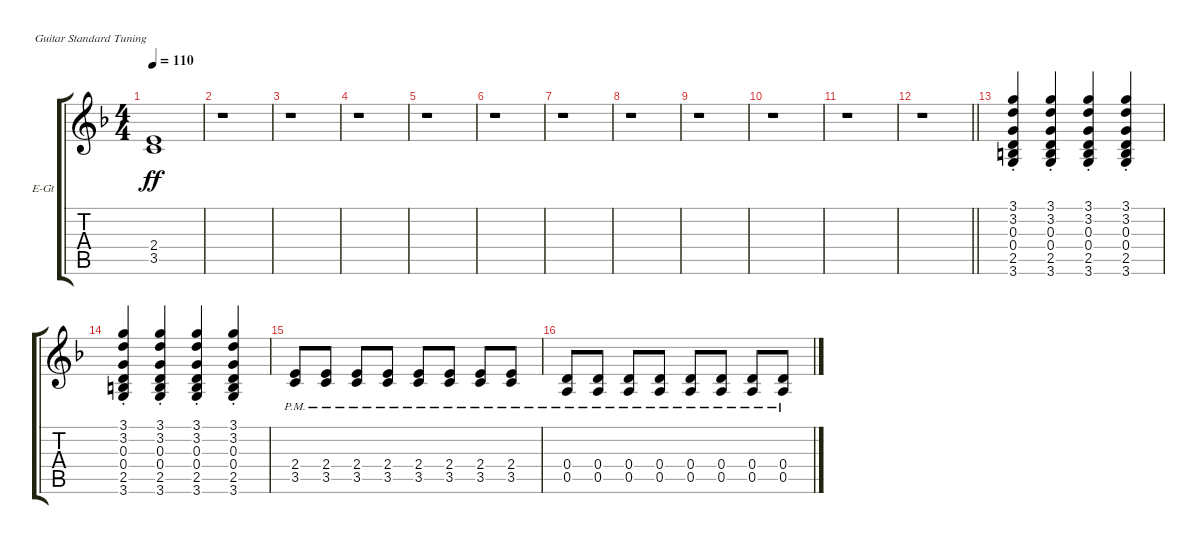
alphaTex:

\defaultSystemsLayout 4
\bracketExtendMode groupsimilarinstruments
\firstSystemTrackNameOrientation horizontal
\otherSystemsTrackNameOrientation horizontal
\track ("Electric Guitar" "E-Gt") {instrument electricguitarclean}
\staff {score tabs}
\tuning (E4 B3 G3 D3 A2 E2)
\ts (4 4)
\tempo 110
\clef g2
\ks f
(3.5 2.4).1{dy ff} |
r.1 |
r.1 |
r.1 |
r.1 |
r.1 |
r.1 |
r.1 |
r.1 |
r.1 |
r.1 |
\barLineRight lightlight
r.1 |
(3.6{st} 2.5{st} 0.4{st} 0.3{st} 3.2{st} 3.1{st}).4 (3.6{st} 2.5{st} 0.4{st} 0.3{st} 3.2{st} 3.1{st}).4 (3.6{st} 2.5{st} 0.4{st} 0.3{st} 3.2{st} 3.1{st}).4 (3.6{st} 2.5{st} 0.4{st} 0.3{st} 3.2{st} 3.1{st}).4 |
(3.6{st} 2.5{st} 0.4{st} 0.3{st} 3.2{st} 3.1{st}).4 (3.6{st} 2.5{st} 0.4{st} 0.3{st} 3.2{st} 3.1{st}).4 (3.6{st} 2.5{st} 0.4{st} 0.3{st} 3.2{st} 3.1{st}).4 (3.6{st} 2.5{st} 0.4{st} 0.3{st} 3.2{st} 3.1{st}).4 |
(3.5{pm} 2.4{pm}).8 (3.5{pm} 2.4{pm}).8 (3.5{pm} 2.4{pm}).8 (3.5{pm} 2.4{pm}).8 (3.5{pm} 2.4{pm}).8 (3.5{pm} 2.4{pm}).8 (3.5{pm} 2.4{pm}).8 (3.5{pm} 2.4{pm}).8 |
(0.4{pm} 0.5{pm}).8 (0.4{pm} 0.5{pm}).8 (0.4{pm} 0.5{pm}).8 (0.4{pm} 0.5{pm}).8 (0.4{pm} 0.5{pm}).8 (0.4{pm} 0.5{pm}).8 (0.4{pm} 0.5{pm}).8 (0.4{pm} 0.5{pm}).8
